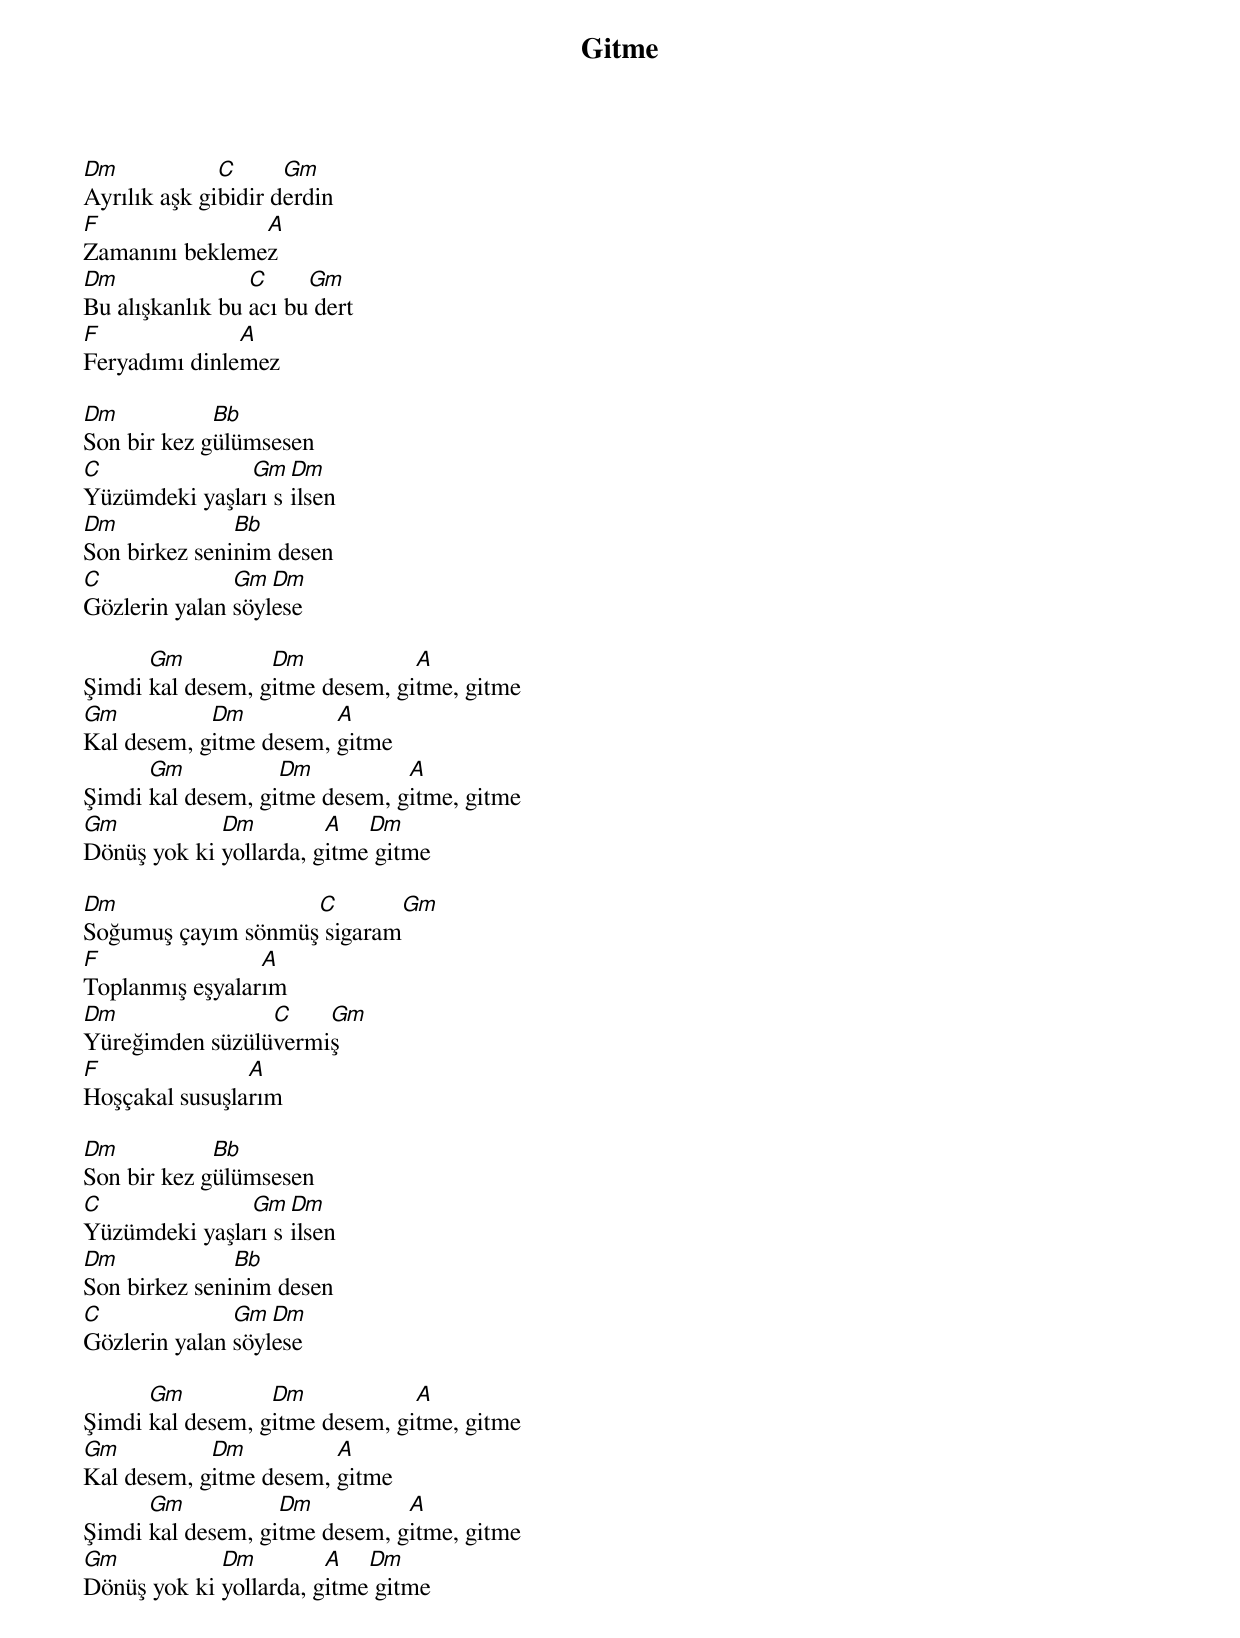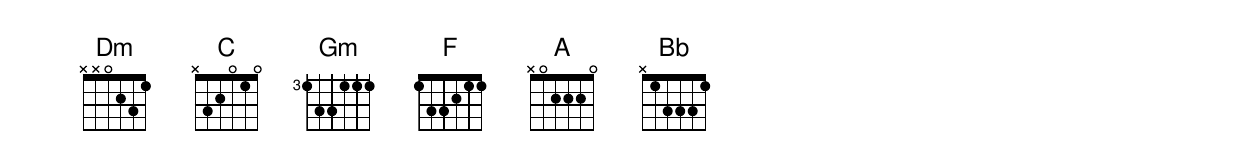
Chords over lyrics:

{title: Gitme}
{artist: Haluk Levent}

Dm            C      Gm
Ayrılık aşk gibidir derdin
F               A
Zamanını beklemez
Dm               C     Gm
Bu alışkanlık bu acı bu dert
F              A
Feryadımı dinlemez

Dm           Bb
Son bir kez gülümsesen
C              Gm  Dm
Yüzümdeki yaşları silsen
Dm             Bb
Son birkez seninim desen
C              Gm  Dm
Gözlerin yalan söylese

      Gm          Dm            A
Şimdi kal desem, gitme desem, gitme, gitme
Gm          Dm          A
Kal desem, gitme desem, gitme
      Gm           Dm          A
Şimdi kal desem, gitme desem, gitme, gitme
Gm           Dm         A   Dm
Dönüş yok ki yollarda, gitme gitme

Dm                  C        Gm
Soğumuş çayım sönmüş sigaram
F                A
Toplanmış eşyalarım
Dm               C    Gm
Yüreğimden süzülüvermiş
F               A
Hoşçakal susuşlarım

Dm           Bb
Son bir kez gülümsesen
C              Gm  Dm
Yüzümdeki yaşları silsen
Dm             Bb
Son birkez seninim desen
C              Gm  Dm
Gözlerin yalan söylese

      Gm          Dm            A
Şimdi kal desem, gitme desem, gitme, gitme
Gm          Dm          A
Kal desem, gitme desem, gitme
      Gm           Dm          A
Şimdi kal desem, gitme desem, gitme, gitme
Gm           Dm         A   Dm
Dönüş yok ki yollarda, gitme gitme
